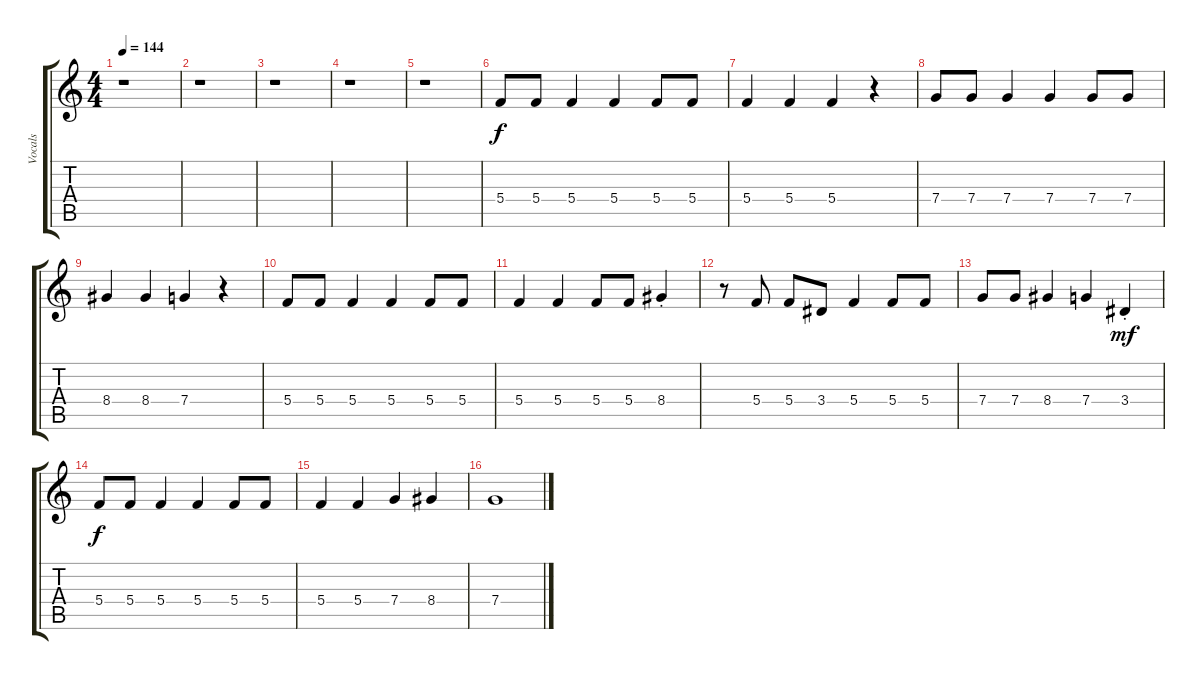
\track ("Vocals" "Vocals") {instrument choiraahs}
\staff {score tabs}
\tuning (D5 A4 F4 C4 G3 D3) {hide}
\ts (4 4)
\tempo 144
\clef g2
\ks c
r.1{dy f} |
r.1 |
r.1 |
r.1 |
r.1 |
5.4.8 5.4.8 5.4.4 5.4.4 5.4.8 5.4.8 |
5.4.4 5.4.4 5.4.4 r.4 |
7.4.8 7.4.8 7.4.4 7.4.4 7.4.8 7.4.8 |
8.4.4 8.4.4 7.4.4 r.4 |
5.4.8 5.4.8 5.4.4 5.4.4 5.4.8 5.4.8 |
5.4.4 5.4.4 5.4.8 5.4.8 8.4{st}.4 |
r.8 5.4.8 5.4.8 3.4.8 5.4.4 5.4.8 5.4.8 |
7.4.8 7.4.8 8.4.4 7.4.4 3.4{st}.4{dy mf} |
5.4.8{dy f} 5.4.8 5.4.4 5.4.4 5.4.8 5.4.8 |
5.4.4 5.4.4 7.4.4 8.4.4 |
7.4.1
